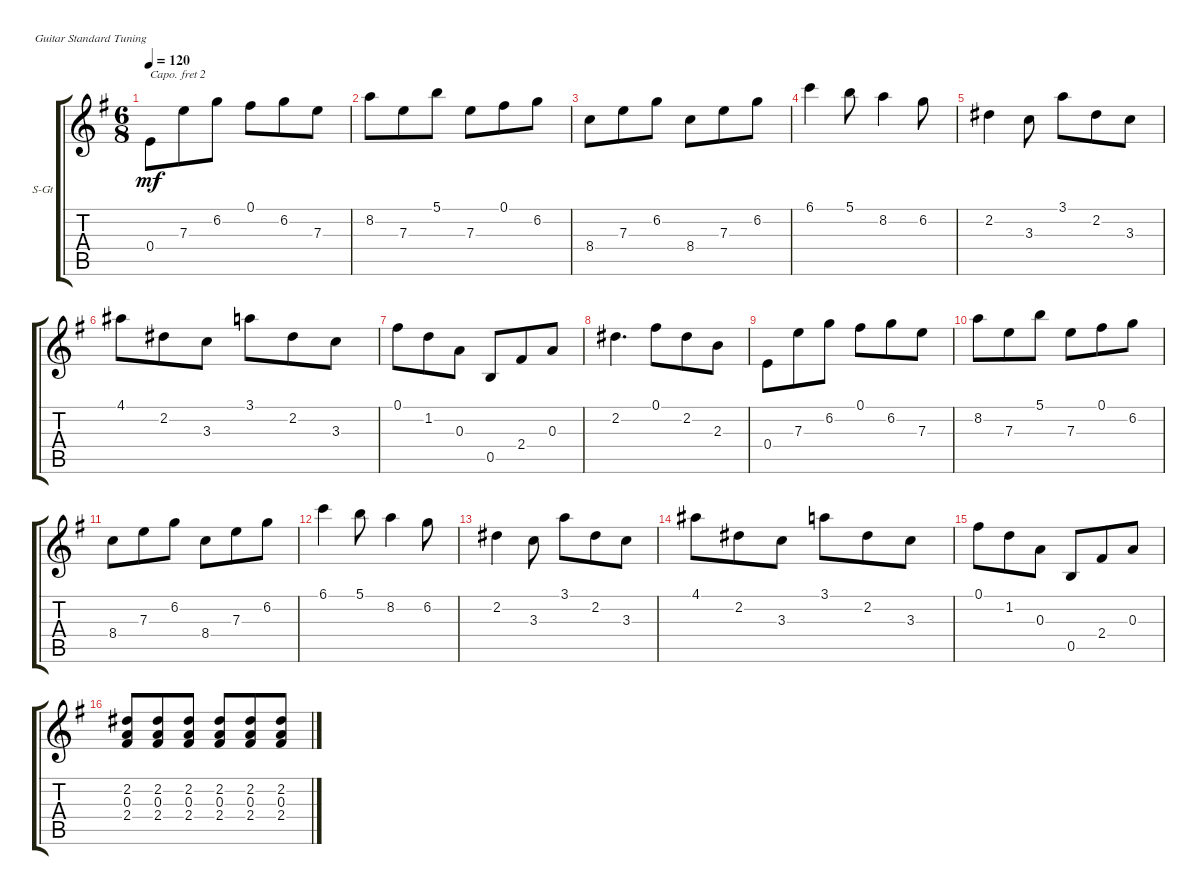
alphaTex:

\bracketExtendMode groupsimilarinstruments
\firstSystemTrackNameOrientation horizontal
\otherSystemsTrackNameOrientation horizontal
\track ("Acoustic Guitar" "S-Gt") {instrument acousticguitarsteel}
\staff {score tabs}
\capo 2
\tuning (E4 B3 G3 D3 A2 E2)
\ts (6 8)
\tempo 120
\clef g2
\scale
0.333333
\ks eminor
0.4.8{dy mf} 7.3.8 6.2.8 0.1.8 6.2.8 7.3.8 |
\scale
0.333333 8.2.8 7.3.8 5.1.8 7.3.8 0.1.8 6.2.8 |
\scale
0.333333 8.4.8 7.3.8 6.2.8 8.4.8 7.3.8 6.2.8 |
\scale
0.333333 6.1.4 5.1.8 8.2.4 6.2.8 |
\scale
0.333333 2.2.4 3.3.8 3.1.8 2.2.8 3.3.8 |
\scale
0.333333 4.1.8 2.2.8 3.3.8 3.1.8 2.2.8 3.3.8 |
\scale
0.333333 0.1.8 1.2.8 0.3.8 0.5.8 2.4.8 0.3.8 |
\scale
0.333333 2.2.4{d} 0.1.8 2.2.8 2.3.8 |
\scale
0.333333 0.4.8 7.3.8 6.2.8 0.1.8 6.2.8 7.3.8 |
\scale
0.333333 8.2.8 7.3.8 5.1.8 7.3.8 0.1.8 6.2.8 |
\scale
0.333333 8.4.8 7.3.8 6.2.8 8.4.8 7.3.8 6.2.8 |
\scale
0.333333 6.1.4 5.1.8 8.2.4 6.2.8 |
\scale
0.333333 2.2.4 3.3.8 3.1.8 2.2.8 3.3.8 |
\scale
0.333333 4.1.8 2.2.8 3.3.8 3.1.8 2.2.8 3.3.8 |
0.1.8 1.2.8 0.3.8 0.5.8 2.4.8 0.3.8 |
(2.2 0.3 2.4).8 (2.2 0.3 2.4).8 (2.2 0.3 2.4).8 (2.2 0.3 2.4).8 (2.2 0.3 2.4).8 (2.2 0.3 2.4).8
